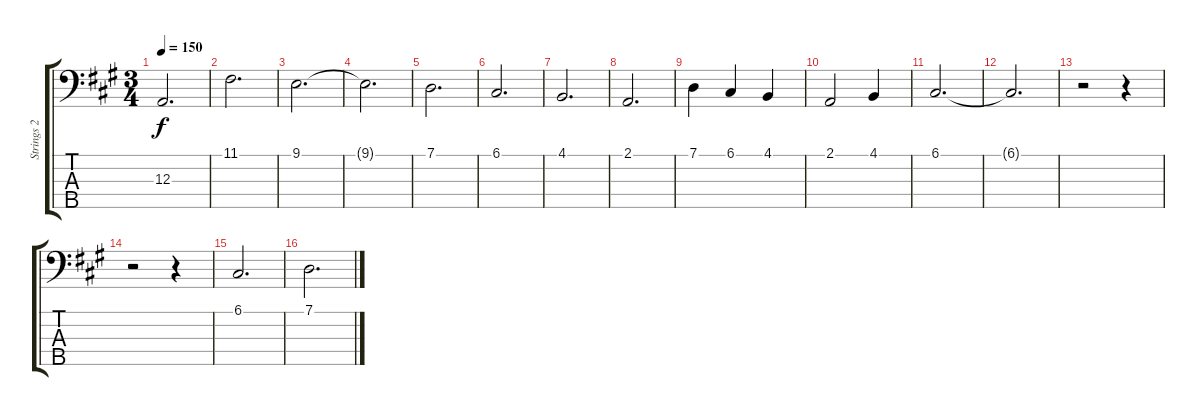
\track ("Strings 2" "Strings 2") {instrument stringensemble2}
\staff {score tabs}
\tuning (G2 D2 A1 E1 B0) {hide}
\ts (3 4)
\tempo 150
\clef f4
\ks f#minor
12.3.2{d dy f} |
11.1.2{d} |
9.1.2{d} |
9.1{t}.2{d} |
7.1.2{d} |
6.1.2{d} |
4.1.2{d} |
2.1.2{d} |
7.1.4 6.1.4 4.1.4 |
2.1.2 4.1.4 |
6.1.2{d} |
6.1{t}.2{d} |
r.2 r.4 |
r.2 r.4 |
6.1.2{d} |
7.1.2{d}
